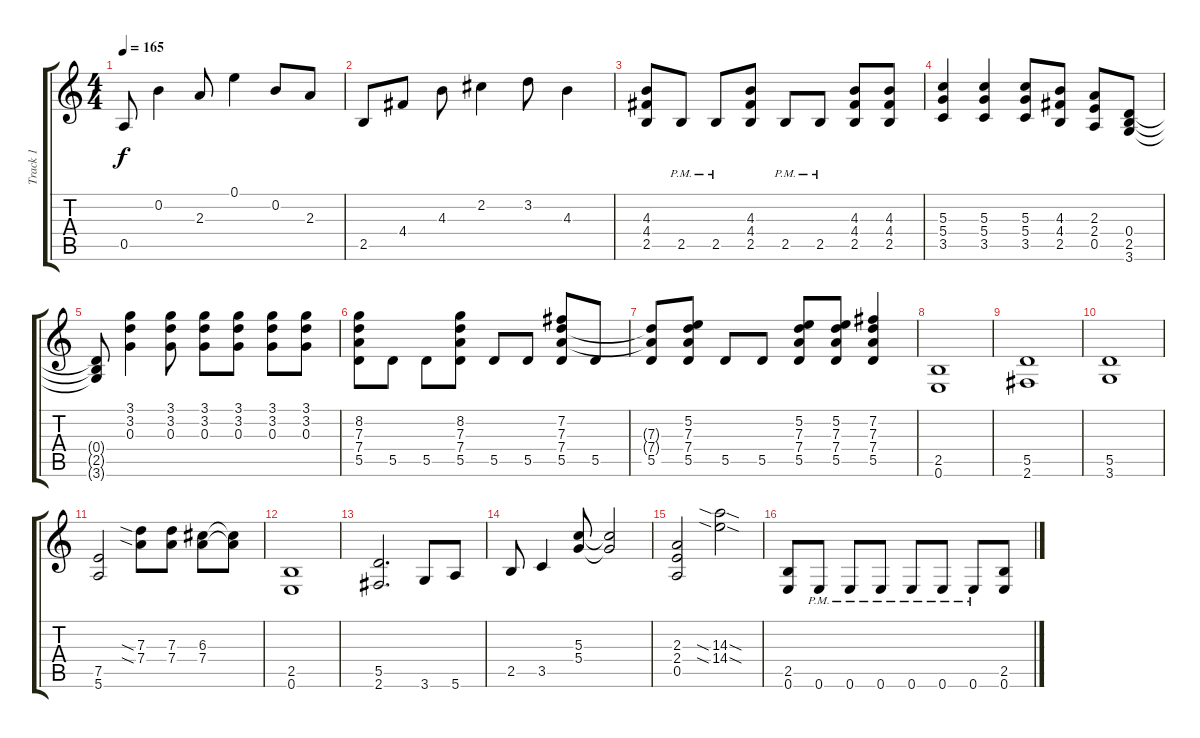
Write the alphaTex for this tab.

\track ("Track 1" "Track 1") {instrument overdrivenguitar}
\staff {score tabs}
\tuning (E4 B3 G3 D3 A2 E2) {hide}
\ts (4 4)
\tempo 165
\clef g2
\ks c
0.5.8{dy f} 0.2.4 2.3.8 0.1.4 0.2.8 2.3.8 |
2.5.8 4.4.8 4.3.8 2.2.4 3.2.8 4.3.4 |
(4.3 4.4 2.5).8 2.5{pm}.8 2.5{pm}.8 (4.3 4.4 2.5).8 2.5{pm}.8 2.5{pm}.8 (4.3 4.4 2.5).8 (4.3 4.4 2.5).8 |
(5.3 5.4 3.5).4 (5.3 5.4 3.5).4 (5.3 5.4 3.5).8 (4.3 4.4 2.5).8 (2.3 2.4 0.5).8 (0.4 2.5 3.6).8 |
(0.4{t} 2.5{t} 3.6{t}).8 (3.1 3.2 0.3).4 (3.1 3.2 0.3).8 (3.1 3.2 0.3).8 (3.1 3.2 0.3).8 (3.1 3.2 0.3).8 (3.1 3.2 0.3).8 |
(8.2 7.3 7.4 5.5).8 5.5.8 5.5.8 (8.2 7.3 7.4 5.5).8 5.5.8 5.5.8 (7.2 7.3 7.4 5.5).8 5.5.8 |
(7.3{t} 7.4{t} 5.5).8 (5.2 7.3 7.4 5.5).8 5.5.8 5.5.8 (5.2 7.3 7.4 5.5).8 (5.2 7.3 7.4 5.5).8 (7.2 7.3 7.4 5.5).4 |
(2.5 0.6).1 |
(5.5 2.6).1 |
(5.5 3.6).1 |
(7.5 5.6).2 (7.3{sia} 7.4{sia}).8 (7.3 7.4).8 (6.3 7.4).8 (6.3{t} 7.4{t}).8 |
(2.5 0.6).1 |
(5.5 2.6).2{d} 3.6.8 5.6.8 |
2.5.8 3.5.4 (5.3 5.4).8 (5.3{t} 5.4{t}).2 |
(2.3 2.4 0.5).2 (14.3{sia sod} 14.4{sia sod}).2 |
(2.5 0.6).8 0.6{pm}.8 0.6{pm}.8 0.6{pm}.8 0.6{pm}.8 0.6{pm}.8 0.6{pm}.8 (2.5 0.6).8
